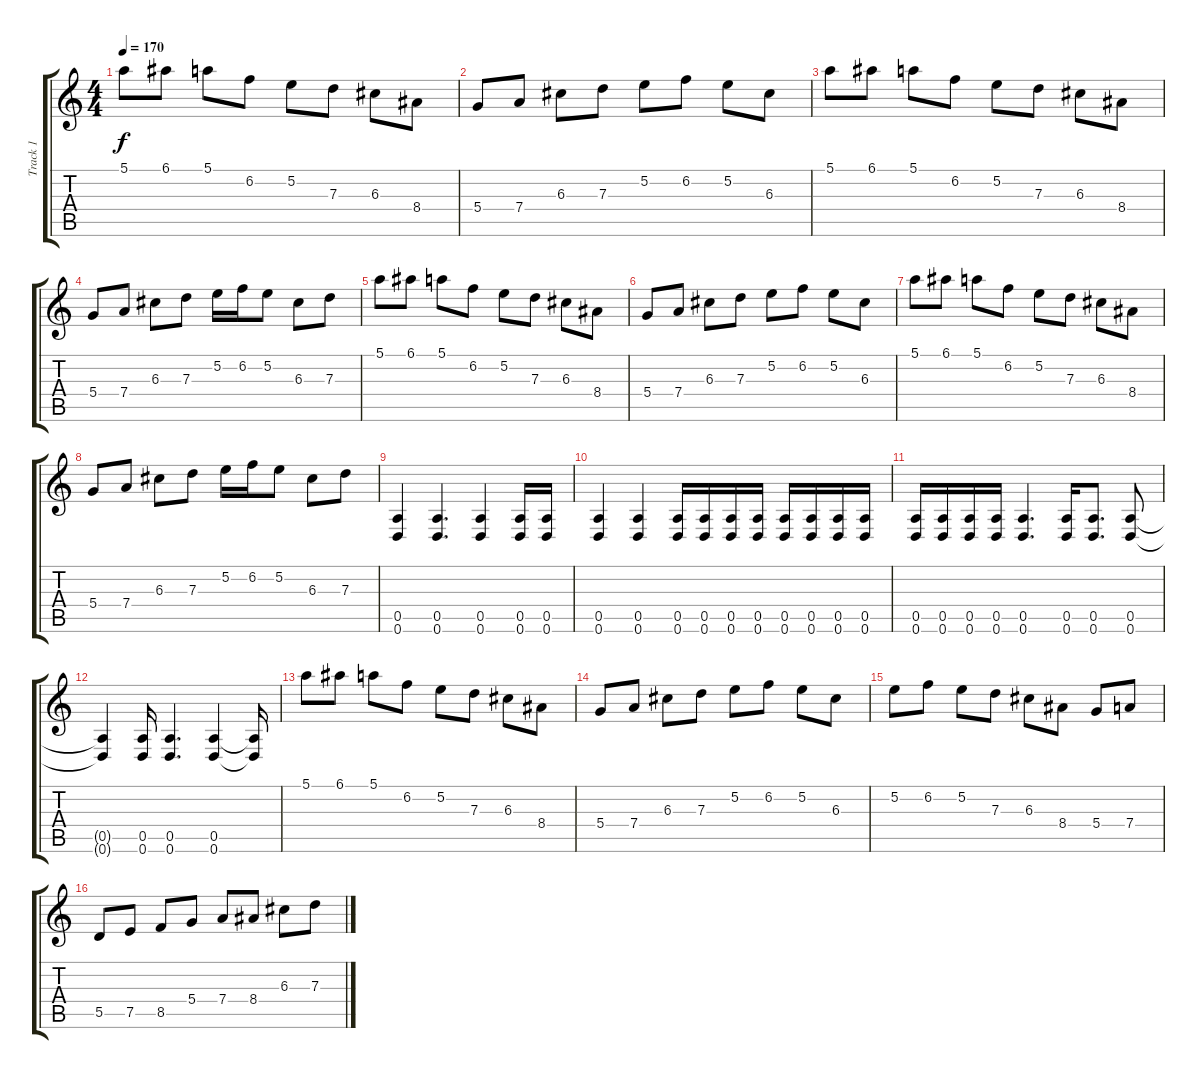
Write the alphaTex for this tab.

\track ("Track 1" "Track 1") {instrument overdrivenguitar}
\staff {score tabs}
\tuning (E4 B3 G3 D3 A2 D2) {hide}
\ts (4 4)
\tempo 170
\clef g2
\ks c
5.1.8{dy f} 6.1.8 5.1.8 6.2.8 5.2.8 7.3.8 6.3.8 8.4.8 |
5.4.8 7.4.8 6.3.8 7.3.8 5.2.8 6.2.8 5.2.8 6.3.8 |
5.1.8 6.1.8 5.1.8 6.2.8 5.2.8 7.3.8 6.3.8 8.4.8 |
5.4.8 7.4.8 6.3.8 7.3.8 5.2.16 6.2.16 5.2.8 6.3.8 7.3.8 |
5.1.8 6.1.8 5.1.8 6.2.8 5.2.8 7.3.8 6.3.8 8.4.8 |
5.4.8 7.4.8 6.3.8 7.3.8 5.2.8 6.2.8 5.2.8 6.3.8 |
5.1.8 6.1.8 5.1.8 6.2.8 5.2.8 7.3.8 6.3.8 8.4.8 |
5.4.8 7.4.8 6.3.8 7.3.8 5.2.16 6.2.16 5.2.8 6.3.8 7.3.8 |
(0.5 0.6).4 (0.5 0.6).4{d} (0.5 0.6).4 (0.5 0.6).16 (0.5 0.6).16 |
(0.5 0.6).4 (0.5 0.6).4 (0.5 0.6).16 (0.5 0.6).16 (0.5 0.6).16 (0.5 0.6).16 (0.5 0.6).16 (0.5 0.6).16 (0.5 0.6).16 (0.5 0.6).16 |
(0.5 0.6).16 (0.5 0.6).16 (0.5 0.6).16 (0.5 0.6).16 (0.5 0.6).4{d} (0.5 0.6).16 (0.5 0.6).8{d} (0.5 0.6).8 |
(0.5{t} 0.6{t}).4 (0.5 0.6).16 (0.5 0.6).4{d} (0.5 0.6).4 (0.5{t} 0.6{t}).16 |
5.1.8 6.1.8 5.1.8 6.2.8 5.2.8 7.3.8 6.3.8 8.4.8 |
5.4.8 7.4.8 6.3.8 7.3.8 5.2.8 6.2.8 5.2.8 6.3.8 |
5.2.8 6.2.8 5.2.8 7.3.8 6.3.8 8.4.8 5.4.8 7.4.8 |
5.5.8 7.5.8 8.5.8 5.4.8 7.4.8 8.4.8 6.3.8 7.3.8
